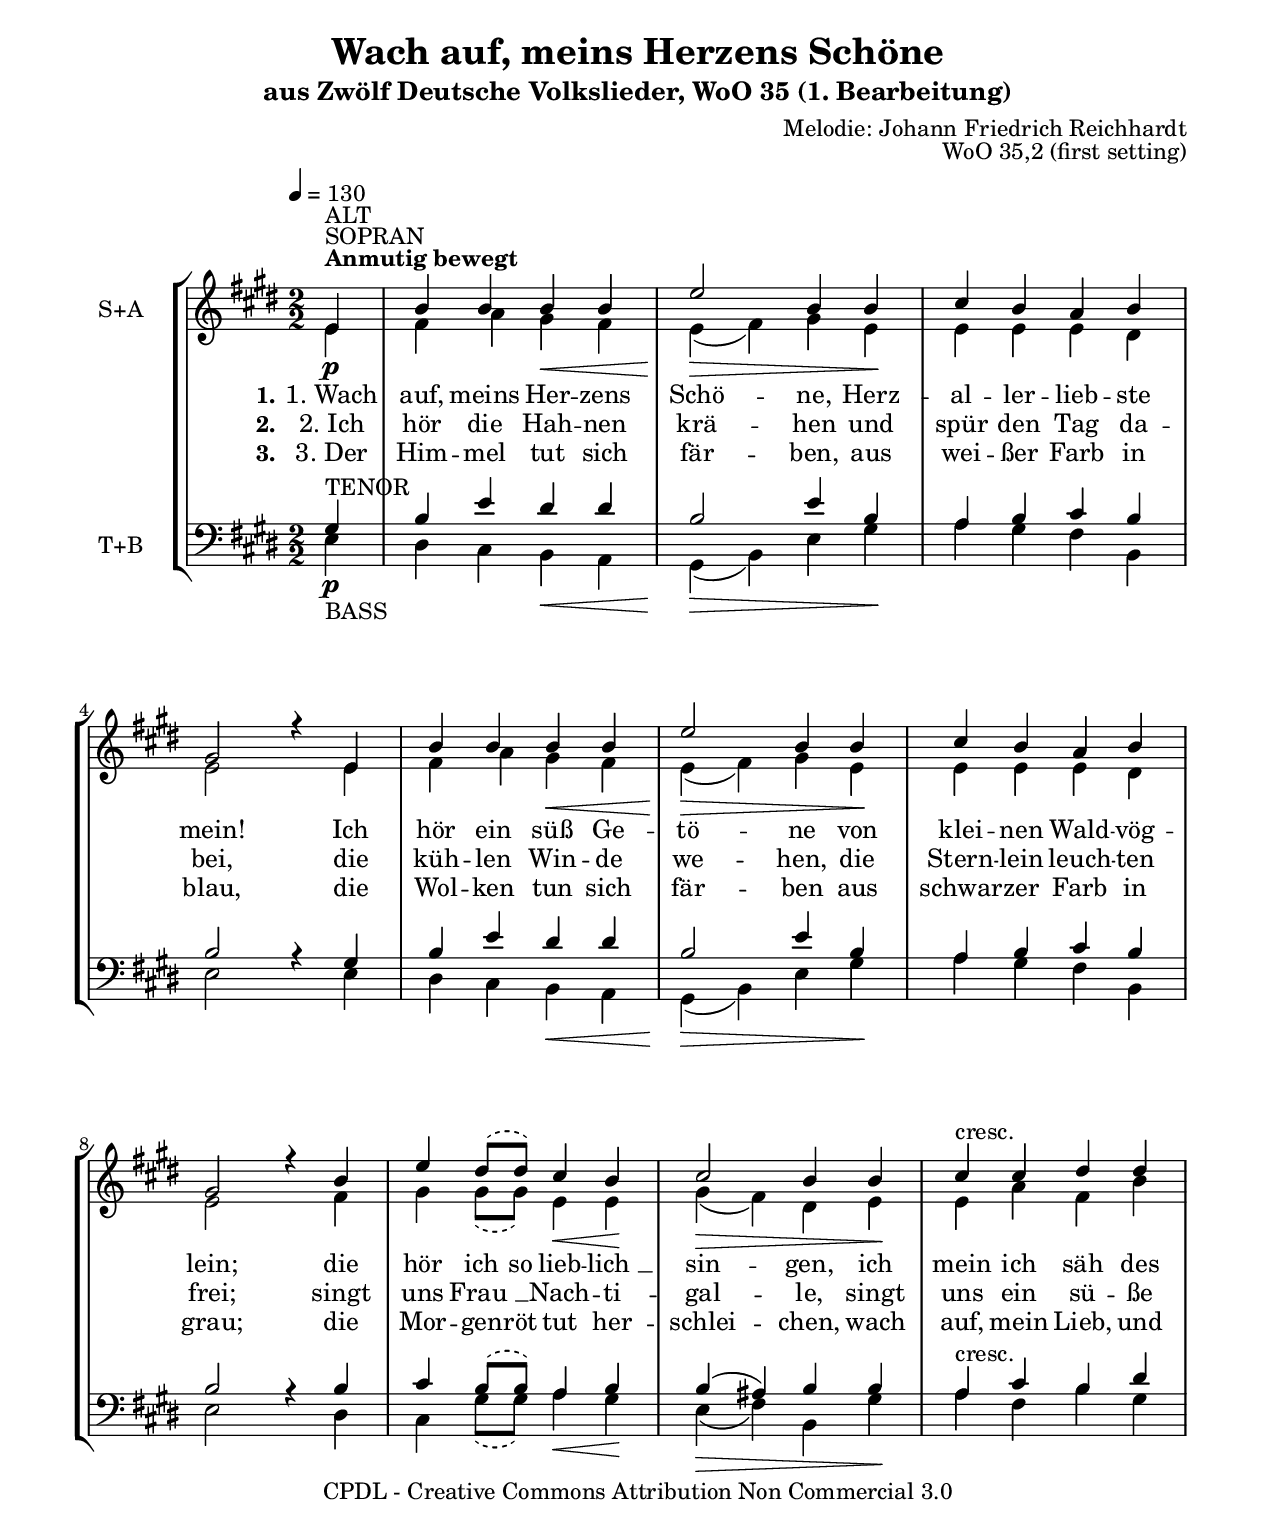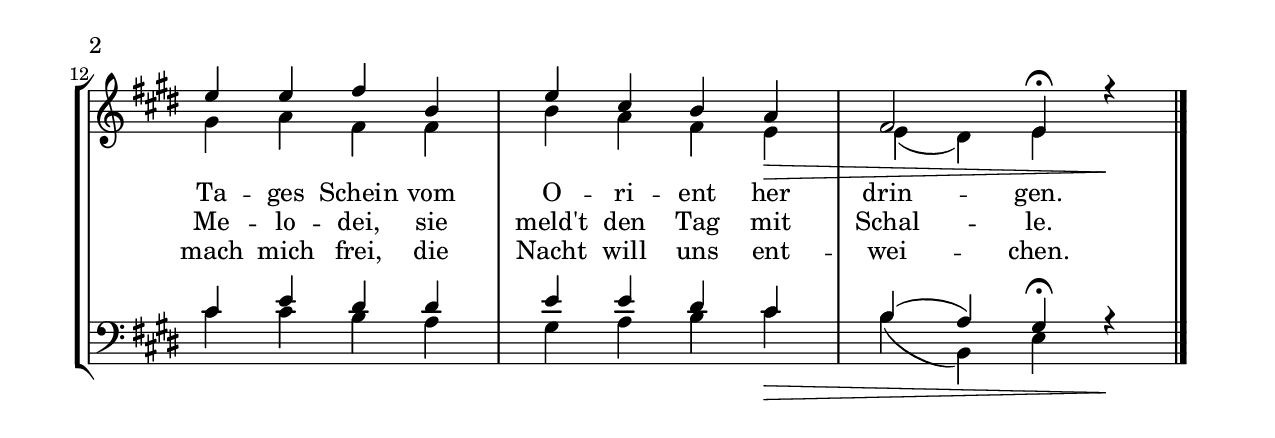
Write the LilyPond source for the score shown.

\version "2.24.1"
% automatically converted by musicxml2ly from wach-auf.musicxml
\pointAndClickOff

\header {
    title =  "Wach auf, meins Herzens Schöne"
    opus =  "WoO 35,2 (first setting)"
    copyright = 
    "CPDL - Creative Commons Attribution Non Commercial 3.0"
    composer =  \markup \column {
        \line { "Melodie: Johann Friedrich Reichhardt"}
        \line { ""} }
    
    encodingsoftware =  "MuseScore 4.0.2"
    encodingdate =  "2024-06-27"
    subtitle = 
    "aus Zwölf Deutsche Volkslieder, WoO 35 (1. Bearbeitung)"
    }

#(set-global-staff-size 19.997485714285716)
\paper {
    
    paper-width = 21.59\cm
    paper-height = 27.94\cm
    top-margin = 1.5\cm
    bottom-margin = 1.5\cm
    left-margin = 1.5\cm
    right-margin = 1.5\cm
    indent = 1.6607692307692308\cm
    }
\layout {
    \context { \Score
        autoBeaming = ##f
        }
    }
PartPOneVoiceOne =  \relative e' {
    \clef "treble" \numericTimeSignature\time 2/2 \key e \major \partial
    4 \tempo 4=130 \stemUp e4 _\p ^\markup{ \bold {Anmutig bewegt} } -
    "SOPRAN" - "ALT" | % 1
    \stemUp b'4 \stemUp b4 \stemUp b4 _\< \stemUp b4 | % 2
    \stemUp e2 _\! _\> \stemUp b4 \stemUp b4 _\! | % 3
    \stemUp cis4 \stemUp b4 \stemUp a4 \stemUp b4 | % 4
    \stemUp gis2 r4 \stemUp e4 | % 5
    \stemUp b'4 \stemUp b4 \stemUp b4 _\< \stemUp b4 | % 6
    \stemUp e2 _\! _\> \stemUp b4 \stemUp b4 _\! | % 7
    \stemUp cis4 \stemUp b4 \stemUp a4 \stemUp b4 | % 8
    \stemUp gis2 r4 \stemUp b4 | % 9
    \stemUp e4 \slurDashed \stemUp dis8 ( [ \slurSolid \stemUp dis8 ) ]
    \stemUp cis4 _\< \stemUp b4 _\! | \barNumberCheck #10
    \stemUp cis2 _\> \stemUp b4 \stemUp b4 _\! | % 11
    \stemUp cis4 ^ "cresc." \stemUp cis4 \stemUp dis4 \stemUp dis4 | % 12
    \stemUp e4 \stemUp e4 \stemUp fis4 \stemUp b,4 | % 13
    \stemUp e4 \stemUp cis4 \stemUp b4 \stemUp a4 _\> | % 14
    \stemUp fis2 \stemUp e4 r4 _\! \bar "|."
    }

PartPOneVoiceOneLyricsOne =  \lyricmode {\set ignoreMelismata = ##t
    "1. Wach" "auf," meins Her -- zens Schö -- "ne," Herz -- al -- ler
    -- lieb -- ste "mein!" Ich hör ein süß Ge -- tö -- ne von klei --
    nen Wald -- vög -- "lein;" die hör ich so lieb -- "lich " __ sin --
    "gen," ich mein ich säh des Ta -- ges Schein vom O -- ri -- ent her
    drin -- "gen."
    }

PartPOneVoiceOneLyricsTwo =  \lyricmode {\set ignoreMelismata = ##t
    "2. Ich" hör die Hah -- nen krä -- hen und spür den Tag da -- "bei,"
    die küh -- len Win -- de we -- "hen," die Stern -- lein leuch -- ten
    "frei;" singt uns "Frau " __\skip1 Nach -- ti -- gal -- "le," singt
    uns ein sü -- ße Me -- lo -- "dei," sie "meld't" den Tag mit Schal
    -- "le."
    }

PartPOneVoiceOneLyricsThree =  \lyricmode {\set ignoreMelismata = ##t
    "3. Der" Him -- mel tut sich fär -- "ben," aus wei -- ßer Farb in
    "blau," die Wol -- ken tun sich fär -- ben aus schwar -- zer Farb in
    "grau;" die Mor -- gen -- röt tut her -- schlei -- "chen," wach
    "auf," mein "Lieb," und mach mich "frei," die Nacht will uns ent --
    wei -- "chen."
    }

PartPOneVoiceTwo =  \relative e' {
    \clef "treble" \numericTimeSignature\time 2/2 \key e \major \partial
    4 \stemDown e4 | % 1
    \stemDown fis4 \stemDown a4 \stemDown gis4 \stemDown fis4 | % 2
    \stemDown e4 ( \stemDown fis4 ) \stemDown gis4 \stemDown e4 | % 3
    \stemDown e4 \stemDown e4 \stemDown e4 \stemDown dis4 | % 4
    \stemDown e2 s4 \stemDown e4 | % 5
    \stemDown fis4 \stemDown a4 \stemDown gis4 \stemDown fis4 | % 6
    \stemDown e4 ( \stemDown fis4 ) \stemDown gis4 \stemDown e4 | % 7
    \stemDown e4 \stemDown e4 \stemDown e4 \stemDown dis4 | % 8
    \stemDown e2 s4 \stemDown fis4 | % 9
    \stemDown gis4 \slurDashed \stemDown gis8 ( [ \slurSolid \stemDown
    gis8 ) ] \stemDown e4 \stemDown e4 | \barNumberCheck #10
    \stemDown gis4 ( \stemDown fis4 ) \stemDown dis4 \stemDown e4 | % 11
    \stemDown e4 \stemDown a4 \stemDown fis4 \stemDown b4 | % 12
    \stemDown gis4 \stemDown a4 \stemDown fis4 \stemDown fis4 | % 13
    \stemDown b4 \stemDown a4 \stemDown fis4 \stemDown e4 | % 14
    \stemDown e4 ( \stemDown dis4 ) \stemDown e4 ^\fermata s4 \bar "|."
    }

PartPTwoVoiceOne =  \relative gis {
    \clef "bass" \numericTimeSignature\time 2/2 \key e \major \partial 4
    \stemUp gis4 _\p _ "BASS" ^ "TENOR" | % 1
    \stemUp b4 \stemUp e4 \stemUp dis4 _\< \stemUp dis4 | % 2
    \stemUp b2 _\! _\> \stemUp e4 \stemUp b4 _\! | % 3
    \stemUp a4 \stemUp b4 \stemUp cis4 \stemUp b4 | % 4
    \stemUp b2 r4 \stemUp gis4 | % 5
    \stemUp b4 \stemUp e4 \stemUp dis4 _\< \stemUp dis4 | % 6
    \stemUp b2 _\! _\> \stemUp e4 \stemUp b4 _\! | % 7
    \stemUp a4 \stemUp b4 \stemUp cis4 \stemUp b4 | % 8
    \stemUp b2 r4 \stemUp b4 | % 9
    \stemUp cis4 \slurDashed \stemUp b8 ( [ \slurSolid \stemUp b8 ) ]
    \stemUp a4 _\< \stemUp b4 _\! | \barNumberCheck #10
    \stemUp b4 ( _\> \stemUp ais4 ) \stemUp b4 \stemUp b4 _\! | % 11
    \stemUp a4 ^ "cresc." \stemUp cis4 \stemUp b4 \stemUp dis4 | % 12
    \stemUp cis4 \stemUp e4 \stemUp dis4 \stemUp dis4 | % 13
    \stemUp e4 \stemUp e4 \stemUp dis4 \stemUp cis4 _\> | % 14
    \stemUp b4 ( \stemUp a4 ) \stemUp gis4 ^\fermata r4 _\! \bar "|."
    }

PartPTwoVoiceTwo =  \relative e {
    \clef "bass" \numericTimeSignature\time 2/2 \key e \major \partial 4
    \stemDown e4 | % 1
    \stemDown dis4 \stemDown cis4 \stemDown b4 \stemDown a4 | % 2
    \stemDown gis4 ( \stemDown b4 ) \stemDown e4 \stemDown gis4 | % 3
    \stemDown a4 \stemDown gis4 \stemDown fis4 \stemDown b,4 | % 4
    \stemDown e2 s4 \stemDown e4 | % 5
    \stemDown dis4 \stemDown cis4 \stemDown b4 \stemDown a4 | % 6
    \stemDown gis4 ( \stemDown b4 ) \stemDown e4 \stemDown gis4 | % 7
    \stemDown a4 \stemDown gis4 \stemDown fis4 \stemDown b,4 | % 8
    \stemDown e2 s4 \stemDown dis4 | % 9
    \stemDown cis4 \slurDashed \stemDown gis'8 ( [ \slurSolid \stemDown
    gis8 ) ] \stemDown a4 \stemDown gis4 | \barNumberCheck #10
    \stemDown e4 ( \stemDown fis4 ) \stemDown b,4 \stemDown gis'4 | % 11
    \stemDown a4 \stemDown fis4 \stemDown b4 \stemDown gis4 | % 12
    \stemDown cis4 \stemDown cis4 \stemDown b4 \stemDown a4 | % 13
    \stemDown gis4 \stemDown a4 \stemDown b4 \stemDown cis4 | % 14
    \stemDown b4 ( \stemDown b,4 ) \stemDown e4 s4 \bar "|."
    }


% The score definition
\score {
    <<
        
        \new StaffGroup
        <<
            \new Staff
            <<
                \set Staff.instrumentName = "S+A"
                
                \context Staff << 
                    \mergeDifferentlyDottedOn\mergeDifferentlyHeadedOn
                    \context Voice = "PartPOneVoiceOne" {  \voiceOne \PartPOneVoiceOne }
                    \new Lyrics \lyricsto "PartPOneVoiceOne" { \set stanza = "1." \PartPOneVoiceOneLyricsOne }
                    \new Lyrics \lyricsto "PartPOneVoiceOne" { \set stanza = "2." \PartPOneVoiceOneLyricsTwo }
                    \new Lyrics \lyricsto "PartPOneVoiceOne" { \set stanza = "3." \PartPOneVoiceOneLyricsThree }
                    \context Voice = "PartPOneVoiceTwo" {  \voiceTwo \PartPOneVoiceTwo }
                    >>
                >>
            \new Staff
            <<
                \set Staff.instrumentName = "T+B"
                
                \context Staff << 
                    \mergeDifferentlyDottedOn\mergeDifferentlyHeadedOn
                    \context Voice = "PartPTwoVoiceOne" {  \voiceOne \PartPTwoVoiceOne }
                    \context Voice = "PartPTwoVoiceTwo" {  \voiceTwo \PartPTwoVoiceTwo }
                    >>
                >>
            
            >>
        
        >>
    \layout {}
    % To create MIDI output, uncomment the following line:
    %  \midi {\tempo 4 = 76 }
    }

